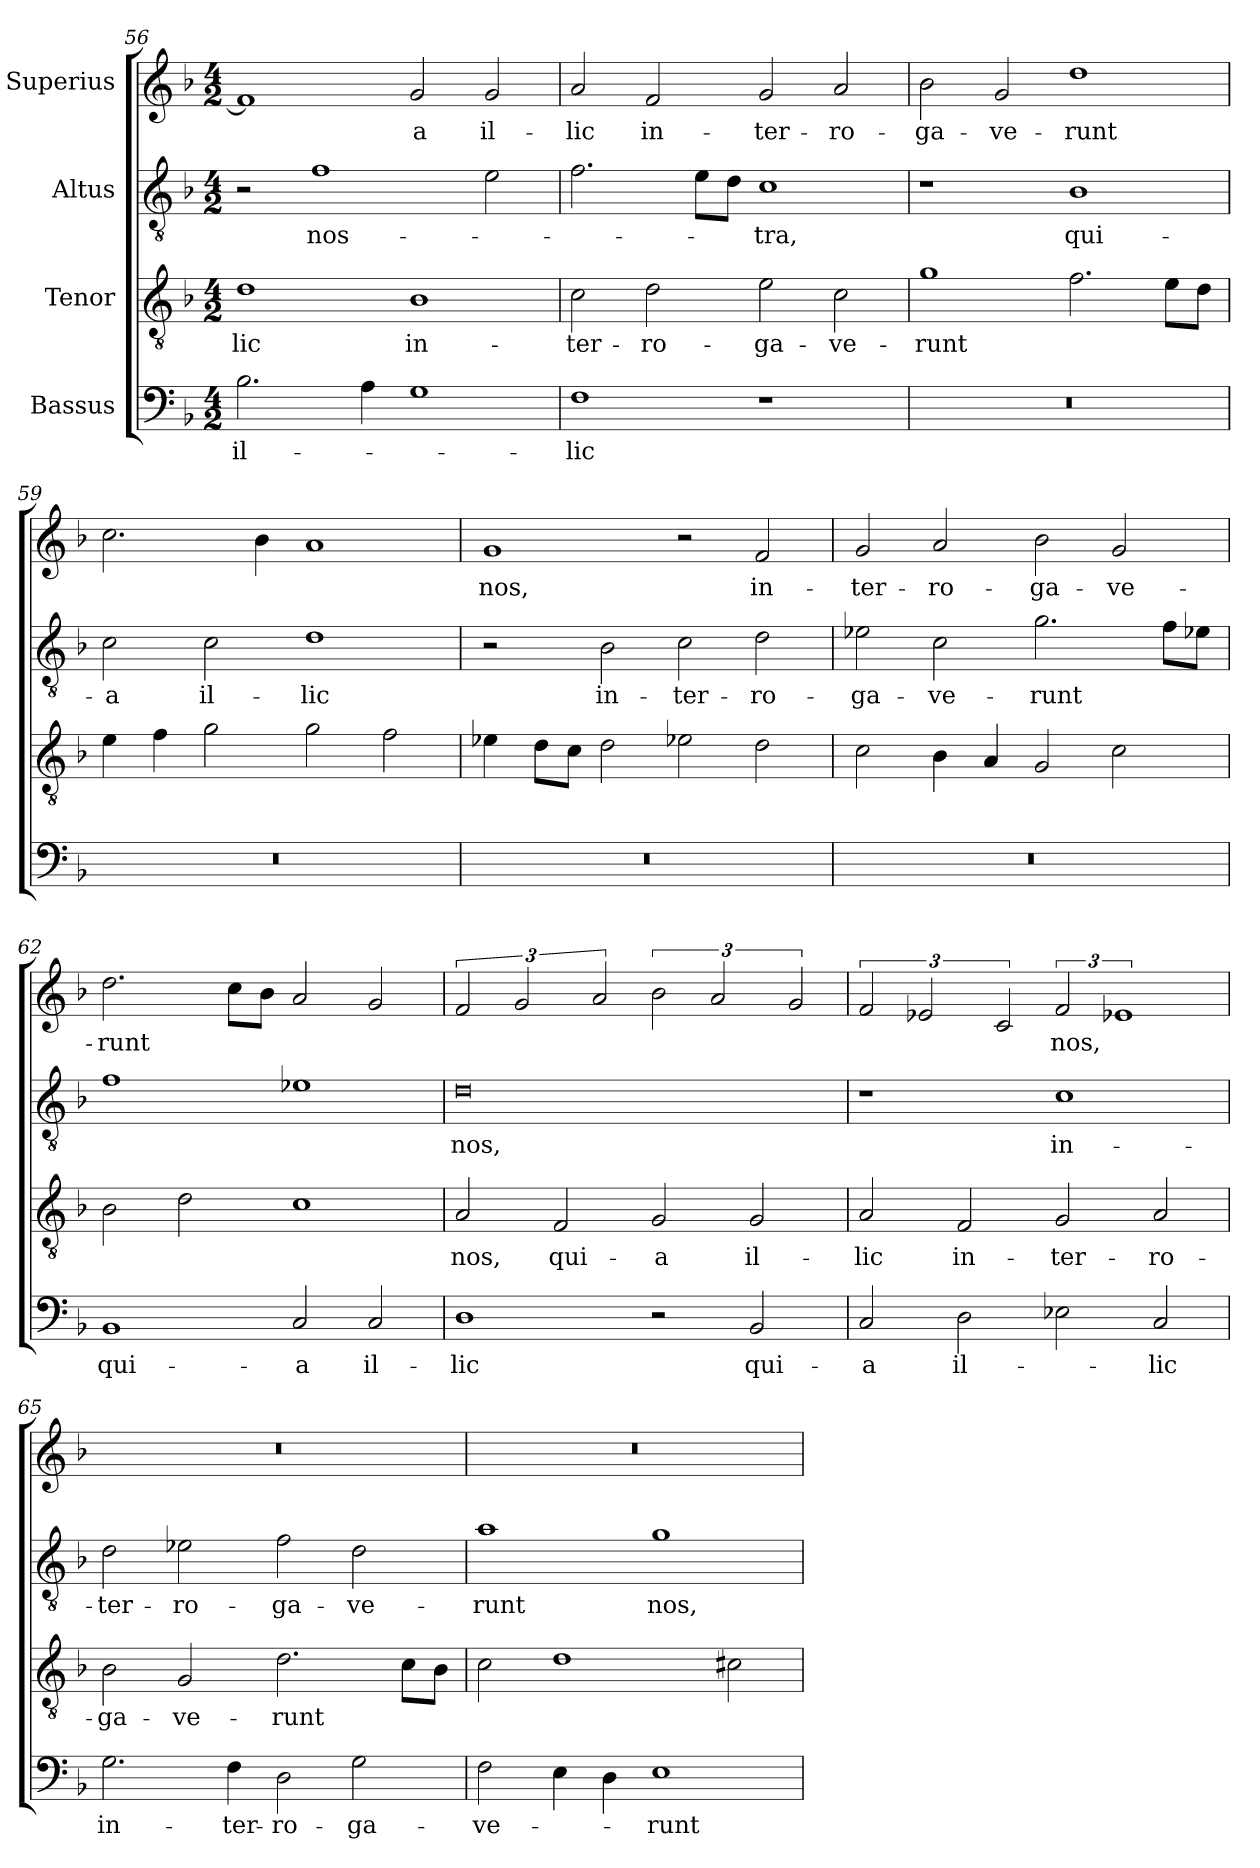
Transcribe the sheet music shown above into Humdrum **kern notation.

**kern	**text	**kern	**text	**kern	**text	**kern	**text
*part4	*part4	*part3	*part3	*part2	*part2	*part1	*part1
*staff4	*staff4	*staff3	*staff3	*staff2	*staff2	*staff1	*staff1
*I"Bassus	*	*I"Tenor	*	*I"Altus	*	*I"Superius	*
*clefF4	*	*clefGv2	*	*clefGv2	*	*clefG2	*
*k[b-]	*	*k[b-]	*	*k[b-]	*	*k[b-]	*
*M4/2	*	*M4/2	*	*M4/2	*	*M4/2	*
=56	=56	=56	=56	=56	=56	=56	=56
2.B-\	il-	1d\	-lic	2r	.	1f/]	.
.	.	.	.	1f\	nos-	.	.
4A\	.	.	.	.	.	.	.
1G\	.	1B-\	in-	.	.	2g/	-a
.	.	.	.	2e\	.	2g/	il-
=57	=57	=57	=57	=57	=57	=57	=57
1F\	-lic	2c\	-ter-	2.f\	.	2a/	-lic
.	.	2d\	-ro-	.	.	2f/	in-
.	.	.	.	8e\L	.	.	.
.	.	.	.	8d\J	.	.	.
1r	.	2e\	-ga-	1c\	-tra,	2g/	-ter-
.	.	2c\	-ve-	.	.	2a/	-ro-
=58	=58	=58	=58	=58	=58	=58	=58
0r	.	1g\	-runt	1r	.	2b-\	-ga-
.	.	.	.	.	.	2g/	-ve-
.	.	2.f\	.	1B-\	qui-	1dd\	-runt
.	.	8e\L	.	.	.	.	.
.	.	8d\J	.	.	.	.	.
=59	=59	=59	=59	=59	=59	=59	=59
0r	.	4e\	.	2c\	-a	2.cc\	.
.	.	4f\	.	.	.	.	.
.	.	2g\	.	2c\	il-	.	.
.	.	.	.	.	.	4b-\	.
.	.	2g\	.	1d\	-lic	1a/	.
.	.	2f\	.	.	.	.	.
=60	=60	=60	=60	=60	=60	=60	=60
0r	.	4e-X\	.	2r	.	1g/	nos,
.	.	8d\L	.	.	.	.	.
.	.	8c\J	.	.	.	.	.
.	.	2d\	.	2B-\	in-	.	.
.	.	2e-X\	.	2c\	-ter-	2r	.
.	.	2d\	.	2d\	-ro-	2f/	in-
=61	=61	=61	=61	=61	=61	=61	=61
0r	.	2c\	.	2e-X\	-ga-	2g/	-ter-
.	.	4B-\	.	2c\	-ve-	2a/	-ro-
.	.	4A/	.	.	.	.	.
.	.	2G/	.	2.g\	-runt	2b-\	-ga-
.	.	2c\	.	.	.	2g/	-ve-
.	.	.	.	8f\L	.	.	.
.	.	.	.	8e-X\J	.	.	.
=62	=62	=62	=62	=62	=62	=62	=62
1BB-/	qui-	2B-\	.	1f\	.	2.dd\	-runt
.	.	2d\	.	.	.	.	.
.	.	.	.	.	.	8cc\L	.
.	.	.	.	.	.	8b-\J	.
2C/	-a	1c\	.	1e-X\	.	2a/	.
2C/	il-	.	.	.	.	2g/	.
=63	=63	=63	=63	=63	=63	=63	=63
1D\	-lic	2A/	nos,	0d\	nos,	3f/	.
.	.	.	.	.	.	3g/	.
.	.	2F/	qui-	.	.	.	.
.	.	.	.	.	.	3a/	.
2r	.	2G/	-a	.	.	3b-\	.
.	.	.	.	.	.	3a/	.
2BB-/	qui-	2G/	il-	.	.	.	.
.	.	.	.	.	.	3g/	.
=64	=64	=64	=64	=64	=64	=64	=64
2C/	-a	2A/	-lic	1r	.	3f/	.
.	.	.	.	.	.	3e-X/	.
2D\	il-	2F/	in-	.	.	.	.
.	.	.	.	.	.	3c/	.
2E-X\	.	2G/	-ter-	1c\	in-	3f/	nos,
.	.	.	.	.	.	3%2e-X/	.
2C/	-lic	2A/	-ro-	.	.	.	.
=65	=65	=65	=65	=65	=65	=65	=65
2.G\	in-	2B-\	-ga-	2d\	-ter-	0r	.
.	.	2G/	-ve-	2e-X\	-ro-	.	.
4F\	-ter-	.	.	.	.	.	.
2D\	-ro-	2.d\	-runt	2f\	-ga-	.	.
2G\	-ga-	.	.	2d\	-ve-	.	.
.	.	8c\L	.	.	.	.	.
.	.	8B-\J	.	.	.	.	.
=66	=66	=66	=66	=66	=66	=66	=66
2F\	-ve-	2c\	.	1a\	-runt	0r	.
4E\	.	1d\	.	.	.	.	.
4D\	.	.	.	.	.	.	.
1E\	-runt	.	.	1g\	nos,	.	.
.	.	2c#X\	.	.	.	.	.
=	=	=	=	=	=	=	=
*-	*-	*-	*-	*-	*-	*-	*-
